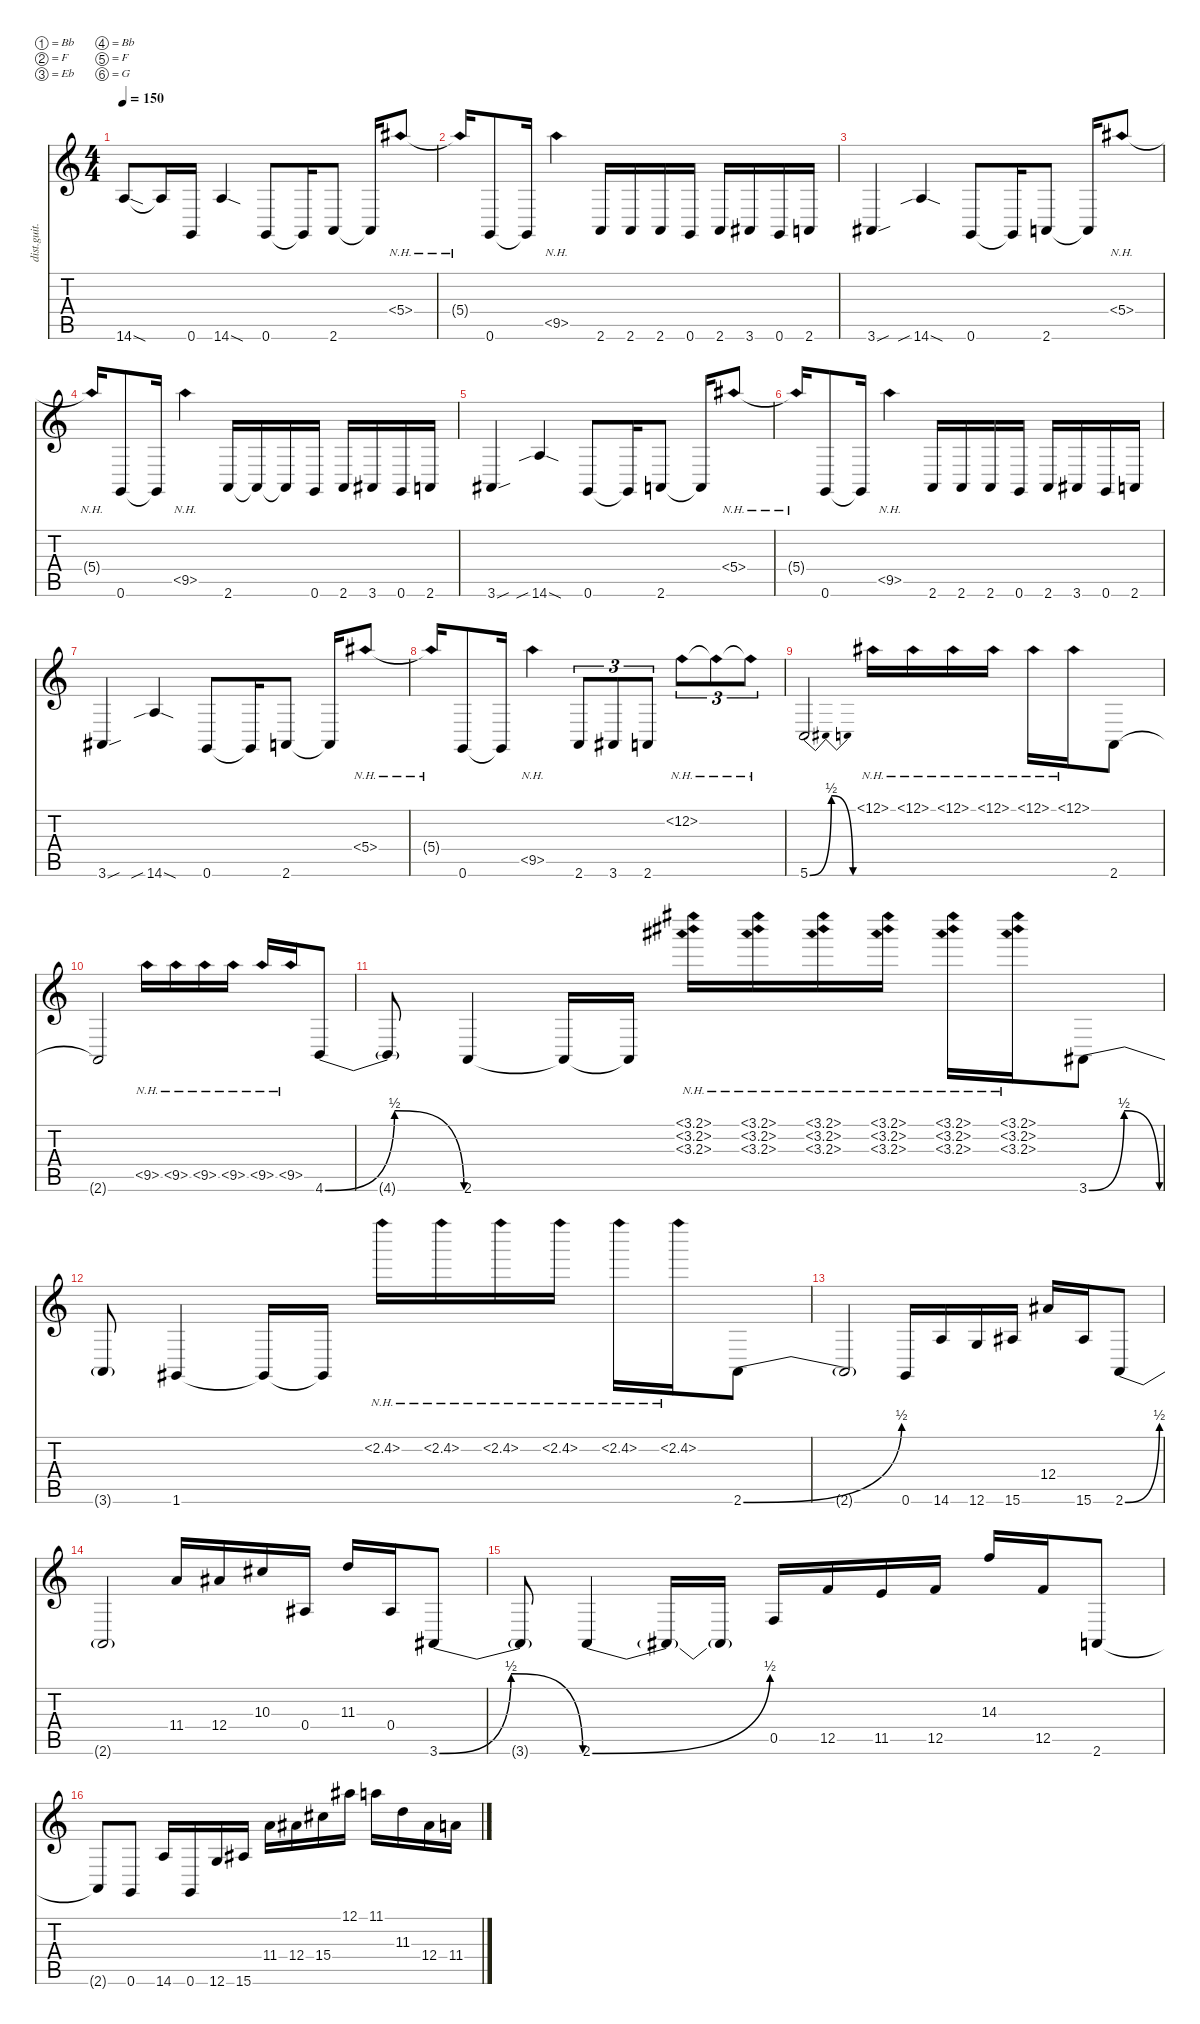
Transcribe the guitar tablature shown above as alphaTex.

\defaultSystemsLayout 4
\hideDynamics
\bracketExtendMode nobrackets
\otherSystemsTrackNameOrientation horizontal
\track ("Distortion Guitar" "dist.guit.") {instrument distortionguitar}
\staff {score tabs}
\tuning (Bb3 F3 Eb3 Bb2 F2 G1)
\ts (4 4)
\tempo 150
\clef g2
\ks c
14.6{sod}.8{dy mf beam Up} 14.6{t}.16{beam Up} 0.6.16{beam Up} 14.6{sod}.4{beam Up} 0.6.8{beam Up} 0.6{t}.16{beam Up} 2.6.8{beam Up} 2.6{t}.16{beam Up} 5.4{nh acc #}.8{beam Up} |
5.4{nh t acc #}.16{beam Up} 0.6.8{beam Up} 0.6{t}.16{beam Up} 9.5{nh}.4{beam Down} 2.6.16{beam Up} 2.6.16{beam Up} 2.6.16{beam Up} 0.6.16{beam Up} 2.6.16{beam Up} 3.6{acc #}.16{beam Up} 0.6.16{beam Up} 2.6.16{beam Up} |
3.6{sou acc #}.4{beam Up} 14.6{sib sod}.4{beam Up} 0.6.8{beam Up} 0.6{t}.16{beam Up} 2.6.8{beam Up} 2.6{t}.16{beam Up} 5.4{nh acc #}.8{beam Up} |
5.4{nh t acc #}.16{beam Up} 0.6.8{beam Up} 0.6{t}.16{beam Up} 9.5{nh}.4{beam Down} 2.6.16{beam Up} 2.6{t}.16{beam Up} 2.6{t}.16{beam Up} 0.6.16{beam Up} 2.6.16{beam Up} 3.6{acc #}.16{beam Up} 0.6.16{beam Up} 2.6.16{beam Up} |
3.6{sou acc #}.4{beam Up} 14.6{sib sod}.4{beam Up} 0.6.8{beam Up} 0.6{t}.16{beam Up} 2.6.8{beam Up} 2.6{t}.16{beam Up} 5.4{nh acc #}.8{beam Up} |
5.4{nh t acc #}.16{beam Up} 0.6.8{beam Up} 0.6{t}.16{beam Up} 9.5{nh}.4{beam Down} 2.6.16{beam Up} 2.6.16{beam Up} 2.6.16{beam Up} 0.6.16{beam Up} 2.6.16{beam Up} 3.6{acc #}.16{beam Up} 0.6.16{beam Up} 2.6.16{beam Up} |
3.6{sou acc #}.4{beam Up} 14.6{sib sod}.4{beam Up} 0.6.8{beam Up} 0.6{t}.16{beam Up} 2.6.8{beam Up} 2.6{t}.16{beam Up} 5.4{nh acc #}.8{beam Up} |
5.4{nh t acc #}.16{beam Up} 0.6.8{beam Up} 0.6{t}.16{beam Up} 9.5{nh}.4{beam Down} 2.6.8{tu (3 2) beam Up} 3.6{acc #}.8{tu (3 2) beam Up} 2.6.8{tu (3 2) beam Up} 6.2{nh}.8{tu (3 2) beam Down} 6.2{nh t}.8{tu (3 2) beam Down} 6.2{nh t}.8{tu (3 2) beam Down} |
5.6{be (bendrelease 0 0 9 2 20.4 2 30 0)}.2{beam Up} 6.1{nh}.16{beam Down} 6.1{nh}.16{beam Down} 6.1{nh}.16{beam Down} 6.1{nh}.16{beam Down} 6.1{nh}.16{beam Down} 6.1{nh}.16{beam Down} 2.6.8{beam Down} |
2.6{t}.2{beam Up} 9.5{nh}.16{beam Down} 9.5{nh}.16{beam Down} 9.5{nh}.16{beam Down} 9.5{nh}.16{beam Down} 9.5{nh}.16{beam Up} 9.5{nh}.16{beam Up} 4.6{be (bendrelease 0 0 10.2 2 20.4 2 30 0)}.8{beam Up} |
4.6{t}.8{beam Up} 2.6.4{beam Up} 2.6{t}.16{beam Up} 2.6{t}.16{beam Up} (3.1{nh acc #} 3.2{nh acc #} 3.3{nh acc #}).16{beam Down} (3.1{nh acc #} 3.3{nh acc #} 3.2{nh acc #}).16{beam Down} (3.1{nh acc #} 3.3{nh acc #} 3.2{nh acc #}).16{beam Down} (3.1{nh acc #} 3.3{nh acc #} 3.2{nh acc #}).16{beam Down} (3.1{nh acc #} 3.3{nh acc #} 3.2{nh acc #}).16{beam Down} (3.1{nh acc #} 3.3{nh acc #} 3.2{nh acc #}).16{beam Down} 3.6{be (bendrelease 0 0 9.6 2 20.4 2 30 0) acc #}.8{beam Down} |
3.6{t acc #}.8{beam Up} 1.6{acc #}.4{beam Up} 1.6{t acc #}.16{beam Up} 1.6{t acc #}.16{beam Up} 2.2{nh}.16{beam Down} 2.2{nh}.16{beam Down} 2.2{nh}.16{beam Down} 2.2{nh}.16{beam Down} 2.2{nh}.16{beam Down} 2.2{nh}.16{beam Down} 2.6{be (bend 0 0 14.399999999999999 2)}.8{beam Down} |
2.6{t}.2{beam Up} 0.6.16{beam Up} 14.6.16{beam Up} 12.6.16{beam Up} 15.6{acc #}.16{beam Up} 12.4{acc #}.16{beam Up} 15.6{acc #}.16{beam Up} 2.6{be (bend 0 0 13.2 2)}.8{beam Up} |
2.6{t}.2{beam Up} 11.4.16{beam Up} 12.4{acc #}.16{beam Up} 10.3{acc #}.16{beam Up} 0.4{acc #}.16{beam Up} 11.3.16{beam Up} 0.4{acc #}.16{beam Up} 3.6{be (bendrelease 0 0 9 2 20.4 2 30 0) acc #}.8{beam Up} |
3.6{t acc #}.8{beam Up} 2.6{be (bend 0 0 15.6 2)}.4{beam Up} 2.6{t}.16{beam Up} 2.6{t}.16{beam Up} 0.5.16{beam Up} 12.5.16{beam Up} 11.5.16{beam Up} 12.5.16{beam Up} 14.3.16{beam Up} 12.5.16{beam Up} 2.6.8{beam Up} |
2.6{t}.8{beam Up} 0.6.8{beam Up} 14.6.16{beam Up} 0.6.16{beam Up} 12.6.16{beam Up} 15.6{acc #}.16{beam Up} 11.4.16{beam Down} 12.4{acc #}.16{beam Down} 15.4{acc #}.16{beam Down} 12.1{acc #}.16{beam Down} 11.1.16{beam Down} 11.3.16{beam Down} 12.4{acc #}.16{beam Down} 11.4.16{beam Down}
